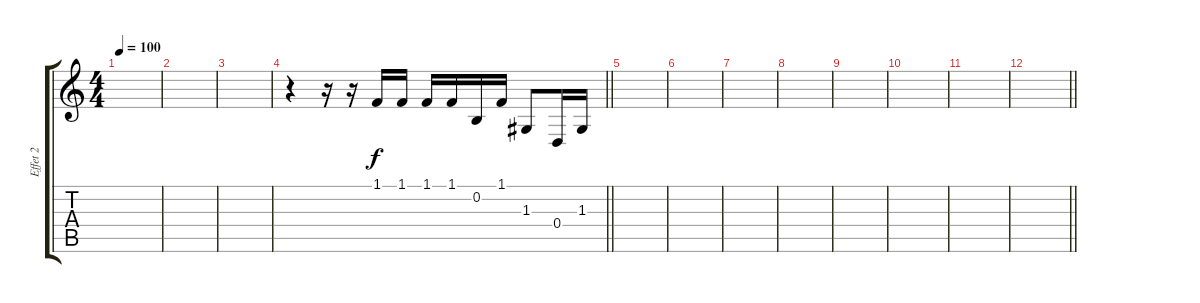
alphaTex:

\track ("Effet 2" "Effet 2") {instrument seashore}
\staff {score tabs}
\tuning (E4 B3 G3 D3 A2 E2) {hide}
\ts (4 4)
\tempo 100
\clef g2
\ks c
|
|
|
\barLineRight lightlight
r.4 r.16 r.16 1.1.16 1.1.16 1.1.16 1.1.16 0.2.16 1.1.16 1.3.8 0.4.16 1.3.16 |
|
|
|
|
|
|
|
\barLineRight lightlight
